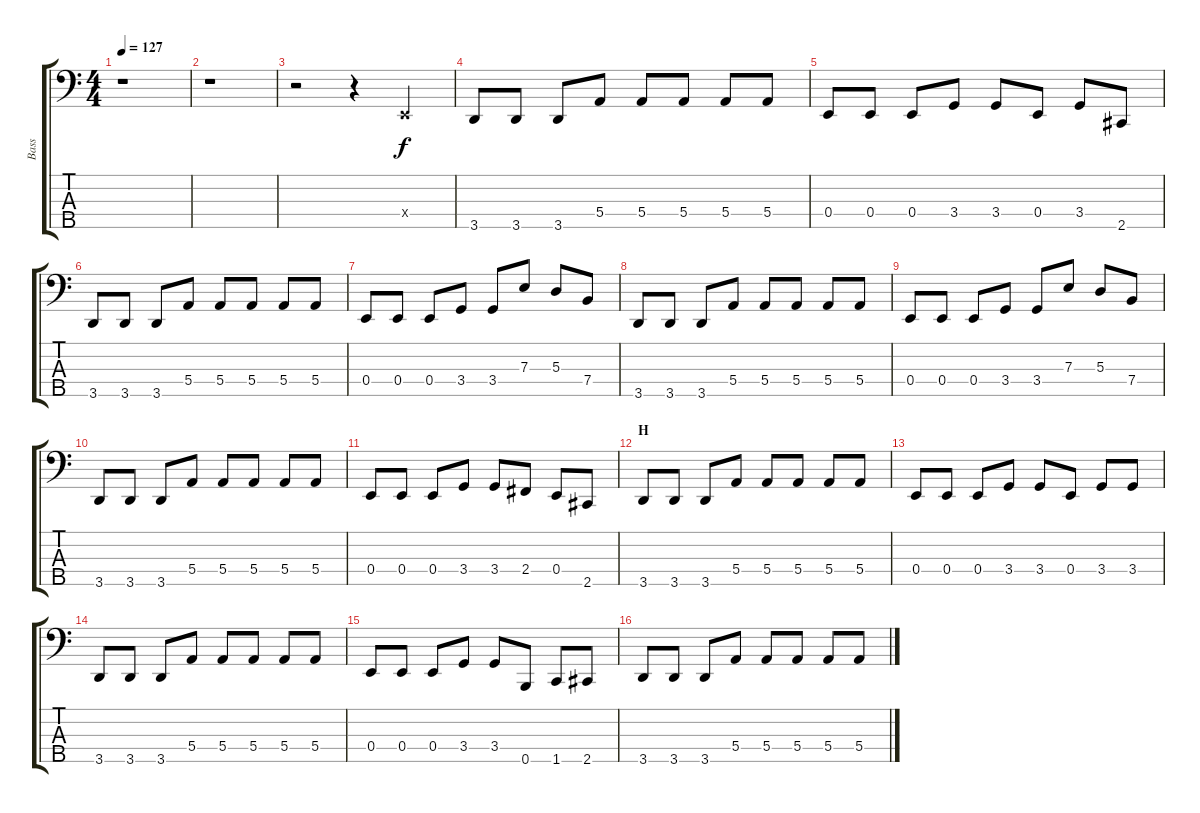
\track ("Bass" "Bass") {instrument electricbassfinger}
\staff {score tabs}
\tuning (G2 D2 A1 E1 B0) {hide}
\ts (4 4)
\tempo 127
\clef f4
\ks c
r.1{dy f} |
r.1 |
r.2 r.4 0.4{x}.4 |
3.5.8 3.5.8 3.5.8 5.4.8 5.4.8 5.4.8 5.4.8 5.4.8 |
0.4.8 0.4.8 0.4.8 3.4.8 3.4.8 0.4.8 3.4.8 2.5.8 |
3.5.8 3.5.8 3.5.8 5.4.8 5.4.8 5.4.8 5.4.8 5.4.8 |
0.4.8 0.4.8 0.4.8 3.4.8 3.4.8 7.3.8 5.3.8 7.4.8 |
3.5.8 3.5.8 3.5.8 5.4.8 5.4.8 5.4.8 5.4.8 5.4.8 |
0.4.8 0.4.8 0.4.8 3.4.8 3.4.8 7.3.8 5.3.8 7.4.8 |
3.5.8 3.5.8 3.5.8 5.4.8 5.4.8 5.4.8 5.4.8 5.4.8 |
0.4.8 0.4.8 0.4.8 3.4.8 3.4.8 2.4.8 0.4.8 2.5.8 |
\section ("" "H")
3.5.8 3.5.8 3.5.8 5.4.8 5.4.8 5.4.8 5.4.8 5.4.8 |
0.4.8 0.4.8 0.4.8 3.4.8 3.4.8 0.4.8 3.4.8 3.4.8 |
3.5.8 3.5.8 3.5.8 5.4.8 5.4.8 5.4.8 5.4.8 5.4.8 |
0.4.8 0.4.8 0.4.8 3.4.8 3.4.8 0.5.8 1.5.8 2.5.8 |
3.5.8 3.5.8 3.5.8 5.4.8 5.4.8 5.4.8 5.4.8 5.4.8
